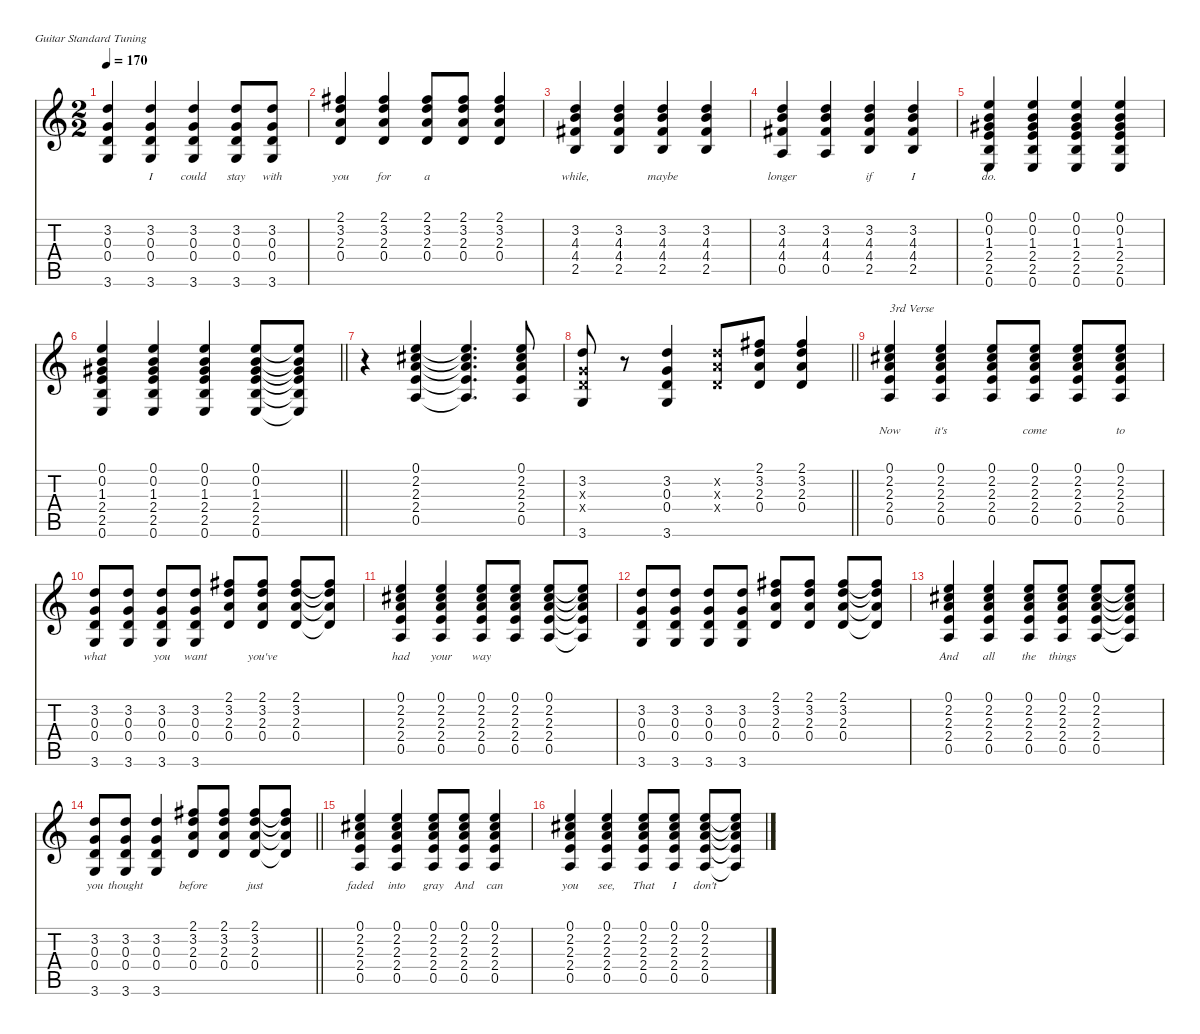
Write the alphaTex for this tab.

\defaultSystemsLayout 4
\hideDynamics
\bracketExtendMode nobrackets
\singleTrackTrackNamePolicy hidden
\multiTrackTrackNamePolicy hidden
\firstSystemTrackNameMode fullname
\firstSystemTrackNameOrientation horizontal
\otherSystemsTrackNameOrientation horizontal
\track ("Acoustic II" "s.guit.") {defaultSystemsLayout 6 instrument acousticguitarsteel}
\staff {score tabs}
\tuning (E4 B3 G3 D3 A2 E2)
\ts (2 2)
\tempo 170
\clef g2
\ks c
(3.2 0.3 0.4 3.6).4{lyrics (0 " ") lyrics (1 "") lyrics (2 "") lyrics (3 "") lyrics (4 "") dy f beam Up} (3.2 0.3 0.4 3.6).4{lyrics (0 "I") lyrics (1 "") lyrics (2 "") lyrics (3 "") lyrics (4 "") beam Up} (3.2 0.3 0.4 3.6).4{lyrics (0 "could") lyrics (1 "") lyrics (2 "") lyrics (3 "") lyrics (4 "") beam Up} (3.2 0.3 0.4 3.6).8{lyrics (0 "stay") lyrics (1 "") lyrics (2 "") lyrics (3 "") lyrics (4 "") beam Up} (3.2 0.3 0.4 3.6).8{lyrics (0 "with") lyrics (1 "") lyrics (2 "") lyrics (3 "") lyrics (4 "") beam Up} |
(2.1{acc #} 3.2 2.3 0.4).4{lyrics (0 "you") lyrics (1 "") lyrics (2 "") lyrics (3 "") lyrics (4 "") beam Up} (2.1{acc #} 3.2 2.3 0.4).4{lyrics (0 "for") lyrics (1 "") lyrics (2 "") lyrics (3 "") lyrics (4 "") beam Up} (2.1{acc #} 3.2 2.3 0.4).8{lyrics (0 "a") lyrics (1 "") lyrics (2 "") lyrics (3 "") lyrics (4 "") beam Up} (2.1{acc #} 3.2 2.3 0.4).8{lyrics (0 " ") lyrics (1 "") lyrics (2 "") lyrics (3 "") lyrics (4 "") beam Up} (2.1{acc #} 3.2 2.3 0.4).4{beam Up} |
(3.2 4.3 4.4{acc #} 2.5).4{lyrics (0 "while,") lyrics (1 "") lyrics (2 "") lyrics (3 "") lyrics (4 "") beam Up} (3.2 4.3 4.4{acc #} 2.5).4{lyrics (0 " ") lyrics (1 "") lyrics (2 "") lyrics (3 "") lyrics (4 "") beam Up} (3.2 4.3 4.4{acc #} 2.5).4{lyrics (0 "maybe") lyrics (1 "") lyrics (2 "") lyrics (3 "") lyrics (4 "") beam Up} (3.2 4.3 4.4{acc #} 2.5).4{lyrics (0 " ") lyrics (1 "") lyrics (2 "") lyrics (3 "") lyrics (4 "") beam Up} |
(3.2 4.3 4.4{acc #} 0.5).4{lyrics (0 "longer") lyrics (1 "") lyrics (2 "") lyrics (3 "") lyrics (4 "") beam Up} (3.2 4.3 4.4{acc #} 0.5).4{lyrics (0 " ") lyrics (1 "") lyrics (2 "") lyrics (3 "") lyrics (4 "") beam Up} (3.2 4.3 4.4{acc #} 2.5).4{lyrics (0 "if") lyrics (1 "") lyrics (2 "") lyrics (3 "") lyrics (4 "") beam Up} (3.2 4.3 4.4{acc #} 2.5).4{lyrics (0 "I") lyrics (1 "") lyrics (2 "") lyrics (3 "") lyrics (4 "") beam Up} |
(0.1 0.2 1.3{acc #} 2.4 2.5 0.6).4{lyrics (0 "do.") lyrics (1 "") lyrics (2 "") lyrics (3 "") lyrics (4 "") beam Up} (0.1 0.2 1.3{acc #} 2.4 2.5 0.6).4{lyrics (0 " ") lyrics (1 "") lyrics (2 "") lyrics (3 "") lyrics (4 "") beam Up} (0.1 0.2 1.3{acc #} 2.4 2.5 0.6).4{lyrics (0 " ") lyrics (1 "") lyrics (2 "") lyrics (3 "") lyrics (4 "") beam Up} (0.1 0.2 1.3{acc #} 2.4 2.5 0.6).4{lyrics (0 " ") lyrics (1 "") lyrics (2 "") lyrics (3 "") lyrics (4 "") beam Up} |
\barLineRight lightlight
(0.1 0.2 1.3{acc #} 2.4 2.5 0.6).4{lyrics (0 " ") lyrics (1 "") lyrics (2 "") lyrics (3 "") lyrics (4 "") beam Up} (0.1 0.2 1.3{acc #} 2.4 2.5 0.6).4{lyrics (0 " ") lyrics (1 "") lyrics (2 "") lyrics (3 "") lyrics (4 "") beam Up} (0.1 0.2 1.3{acc #} 2.4 2.5 0.6).4{lyrics (0 " ") lyrics (1 "") lyrics (2 "") lyrics (3 "") lyrics (4 "") beam Up} (0.1 0.2 1.3{acc #} 2.4 2.5 0.6).8{lyrics (0 " ") lyrics (1 "") lyrics (2 "") lyrics (3 "") lyrics (4 "") beam Up} (0.1{t} 0.2{t} 1.3{t acc #} 2.4{t} 2.5{t} 0.6{t}).8{beam Up} |
r.4{beam Down} (0.1 2.2{acc #} 2.3 2.4 0.5).4{lyrics (0 " ") lyrics (1 "") lyrics (2 "") lyrics (3 "") lyrics (4 "") beam Up} (0.1{t} 2.2{t acc #} 2.3{t} 2.4{t} 0.5{t}).4{d beam Up} (0.1 2.2{acc #} 2.3 2.4 0.5).8{lyrics (0 " ") lyrics (1 "") lyrics (2 "") lyrics (3 "") lyrics (4 "") beam Up} |
\barLineRight lightlight
(3.2 0.3{x} 0.4{x} 3.6).8{beam Up} r.8{beam Up} (3.2 0.3 0.4 3.6).4{lyrics (0 " ") lyrics (1 "") lyrics (2 "") lyrics (3 "") lyrics (4 "") beam Up} (3.2{x} 2.3{x} 0.4{x}).8{lyrics (0 " ") lyrics (1 "") lyrics (2 "") lyrics (3 "") lyrics (4 "") beam Up} (2.1{acc #} 3.2 2.3 0.4).8{lyrics (0 " ") lyrics (1 "") lyrics (2 "") lyrics (3 "") lyrics (4 "") beam Up} (2.1{acc #} 3.2 2.3 0.4).4{beam Up} |
(0.1 2.2{acc #} 2.3 2.4 0.5).4{txt "3rd Verse" lyrics (0 "Now") lyrics (1 "") lyrics (2 "") lyrics (3 "") lyrics (4 "") beam Up} (0.1 2.2{acc #} 2.3 2.4 0.5).4{lyrics (0 "it's") lyrics (1 "") lyrics (2 "") lyrics (3 "") lyrics (4 "") beam Up} (0.1 2.2{acc #} 2.3 2.4 0.5).8{lyrics (0 " ") lyrics (1 "") lyrics (2 "") lyrics (3 "") lyrics (4 "") beam Up} (0.1 2.2{acc #} 2.3 2.4 0.5).8{lyrics (0 "come") lyrics (1 "") lyrics (2 "") lyrics (3 "") lyrics (4 "") beam Up} (0.1 2.2{acc #} 2.3 2.4 0.5).8{lyrics (0 " ") lyrics (1 "") lyrics (2 "") lyrics (3 "") lyrics (4 "") beam Up} (0.1 2.2{acc #} 2.3 2.4 0.5).8{lyrics (0 "to") lyrics (1 "") lyrics (2 "") lyrics (3 "") lyrics (4 "") beam Up} |
(3.2 0.3 0.4 3.6).8{lyrics (0 "what") lyrics (1 "") lyrics (2 "") lyrics (3 "") lyrics (4 "") beam Up} (3.2 0.3 0.4 3.6).8{lyrics (0 " ") lyrics (1 "") lyrics (2 "") lyrics (3 "") lyrics (4 "") beam Up} (3.2 0.3 0.4 3.6).8{lyrics (0 "you") lyrics (1 "") lyrics (2 "") lyrics (3 "") lyrics (4 "") beam Up} (3.2 0.3 0.4 3.6).8{lyrics (0 "want") lyrics (1 "") lyrics (2 "") lyrics (3 "") lyrics (4 "") beam Up} (2.1{acc #} 3.2 2.3 0.4).8{lyrics (0 " ") lyrics (1 "") lyrics (2 "") lyrics (3 "") lyrics (4 "") beam Up} (2.1{acc #} 3.2 2.3 0.4).8{lyrics (0 "you've") lyrics (1 "") lyrics (2 "") lyrics (3 "") lyrics (4 "") beam Up} (2.1{acc #} 3.2 2.3 0.4).8{lyrics (0 " ") lyrics (1 "") lyrics (2 "") lyrics (3 "") lyrics (4 "") beam Up} (2.1{t acc #} 3.2{t} 2.3{t} 0.4{t}).8{beam Up} |
(0.1 2.2{acc #} 2.3 2.4 0.5).4{lyrics (0 "had") lyrics (1 "") lyrics (2 "") lyrics (3 "") lyrics (4 "") beam Up} (0.1 2.2{acc #} 2.3 2.4 0.5).4{lyrics (0 "your") lyrics (1 "") lyrics (2 "") lyrics (3 "") lyrics (4 "") beam Up} (0.1 2.2{acc #} 2.3 2.4 0.5).8{lyrics (0 "way") lyrics (1 "") lyrics (2 "") lyrics (3 "") lyrics (4 "") beam Up} (0.1 2.2{acc #} 2.3 2.4 0.5).8{lyrics (0 " ") lyrics (1 "") lyrics (2 "") lyrics (3 "") lyrics (4 "") beam Up} (0.1 2.2{acc #} 2.3 2.4 0.5).8{lyrics (0 " ") lyrics (1 "") lyrics (2 "") lyrics (3 "") lyrics (4 "") beam Up} (0.1{t} 2.2{t acc #} 2.3{t} 2.4{t} 0.5{t}).8{beam Up} |
(3.2 0.3 0.4 3.6).8{lyrics (0 " ") lyrics (1 "") lyrics (2 "") lyrics (3 "") lyrics (4 "") beam Up} (3.2 0.3 0.4 3.6).8{lyrics (0 " ") lyrics (1 "") lyrics (2 "") lyrics (3 "") lyrics (4 "") beam Up} (3.2 0.3 0.4 3.6).8{lyrics (0 " ") lyrics (1 "") lyrics (2 "") lyrics (3 "") lyrics (4 "") beam Up} (3.2 0.3 0.4 3.6).8{lyrics (0 " ") lyrics (1 "") lyrics (2 "") lyrics (3 "") lyrics (4 "") beam Up} (2.1{acc #} 3.2 2.3 0.4).8{lyrics (0 " ") lyrics (1 "") lyrics (2 "") lyrics (3 "") lyrics (4 "") beam Up} (2.1{acc #} 3.2 2.3 0.4).8{lyrics (0 " ") lyrics (1 "") lyrics (2 "") lyrics (3 "") lyrics (4 "") beam Up} (2.1{acc #} 3.2 2.3 0.4).8{beam Up} (2.1{t acc #} 3.2{t} 2.3{t} 0.4{t}).8{beam Up} |
(0.1 2.2{acc #} 2.3 2.4 0.5).4{lyrics (0 "And") lyrics (1 "") lyrics (2 "") lyrics (3 "") lyrics (4 "") beam Up} (0.1 2.2{acc #} 2.3 2.4 0.5).4{lyrics (0 "all") lyrics (1 "") lyrics (2 "") lyrics (3 "") lyrics (4 "") beam Up} (0.1 2.2{acc #} 2.3 2.4 0.5).8{lyrics (0 "the") lyrics (1 "") lyrics (2 "") lyrics (3 "") lyrics (4 "") beam Up} (0.1 2.2{acc #} 2.3 2.4 0.5).8{lyrics (0 "things") lyrics (1 "") lyrics (2 "") lyrics (3 "") lyrics (4 "") beam Up} (0.1 2.2{acc #} 2.3 2.4 0.5).8{lyrics (0 " ") lyrics (1 "") lyrics (2 "") lyrics (3 "") lyrics (4 "") beam Up} (0.1{t} 2.2{t acc #} 2.3{t} 2.4{t} 0.5{t}).8{beam Up} |
\barLineRight lightlight
(3.2 0.3 0.4 3.6).8{lyrics (0 "you") lyrics (1 "") lyrics (2 "") lyrics (3 "") lyrics (4 "") beam Up} (3.2 0.3 0.4 3.6).8{lyrics (0 "thought") lyrics (1 "") lyrics (2 "") lyrics (3 "") lyrics (4 "") beam Up} (3.2 0.3 0.4 3.6).4{lyrics (0 " ") lyrics (1 "") lyrics (2 "") lyrics (3 "") lyrics (4 "") beam Up} (2.1{acc #} 3.2 2.3 0.4).8{lyrics (0 "before") lyrics (1 "") lyrics (2 "") lyrics (3 "") lyrics (4 "") beam Up} (2.1{acc #} 3.2 2.3 0.4).8{lyrics (0 " ") lyrics (1 "") lyrics (2 "") lyrics (3 "") lyrics (4 "") beam Up} (2.1{acc #} 3.2 2.3 0.4).8{lyrics (0 "just") lyrics (1 "") lyrics (2 "") lyrics (3 "") lyrics (4 "") beam Up} (2.1{t acc #} 3.2{t} 2.3{t} 0.4{t}).8{beam Up} |
(0.1 2.2{acc #} 2.3 2.4 0.5).4{lyrics (0 "faded") lyrics (1 "") lyrics (2 "") lyrics (3 "") lyrics (4 "") beam Up} (0.1 2.2{acc #} 2.3 2.4 0.5).4{lyrics (0 "into") lyrics (1 "") lyrics (2 "") lyrics (3 "") lyrics (4 "") beam Up} (0.1 2.2{acc #} 2.3 2.4 0.5).8{lyrics (0 "gray") lyrics (1 "") lyrics (2 "") lyrics (3 "") lyrics (4 "") beam Up} (0.1 2.2{acc #} 2.3 2.4 0.5).8{lyrics (0 "And") lyrics (1 "") lyrics (2 "") lyrics (3 "") lyrics (4 "") beam Up} (0.1 2.2{acc #} 2.3 2.4 0.5).4{lyrics (0 "can") lyrics (1 "") lyrics (2 "") lyrics (3 "") lyrics (4 "") beam Up} |
(0.1 2.2{acc #} 2.3 2.4 0.5).4{lyrics (0 "you") lyrics (1 "") lyrics (2 "") lyrics (3 "") lyrics (4 "") beam Up} (0.1 2.2{acc #} 2.3 2.4 0.5).4{lyrics (0 "see,") lyrics (1 "") lyrics (2 "") lyrics (3 "") lyrics (4 "") beam Up} (0.1 2.2{acc #} 2.3 2.4 0.5).8{lyrics (0 "That") lyrics (1 "") lyrics (2 "") lyrics (3 "") lyrics (4 "") beam Up} (0.1 2.2{acc #} 2.3 2.4 0.5).8{lyrics (0 "I") lyrics (1 "") lyrics (2 "") lyrics (3 "") lyrics (4 "") beam Up} (0.1 2.2{acc #} 2.3 2.4 0.5).8{lyrics (0 "don't") lyrics (1 "") lyrics (2 "") lyrics (3 "") lyrics (4 "") beam Up} (0.1{t} 2.2{t acc #} 2.3{t} 2.4{t} 0.5{t}).8{beam Up}
